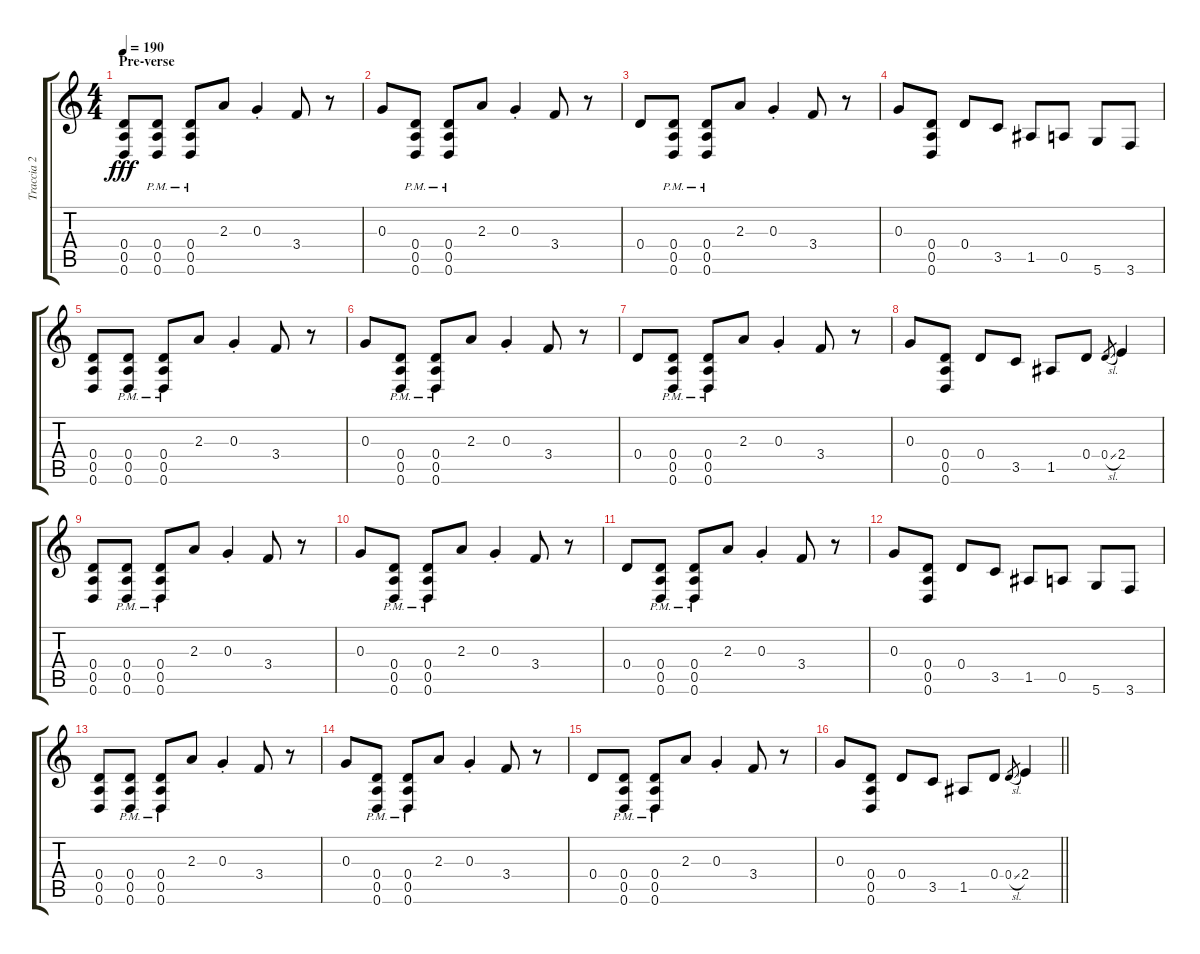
\track ("Traccia 2" "Traccia 2") {instrument overdrivenguitar}
\staff {score tabs}
\tuning (E4 B3 G3 D3 A2 D2) {hide}
\ts (4 4)
\section ("" "Pre-verse")
\tempo 190
\clef g2
\ks c
(0.4 0.5 0.6).8{dy fff} (0.4{pm} 0.5{pm} 0.6{pm}).8 (0.4{pm} 0.5{pm} 0.6{pm}).8 2.3.8 0.3{st}.4 3.4.8 r.8 |
0.3.8 (0.4{pm} 0.5{pm} 0.6{pm}).8 (0.4{pm} 0.5{pm} 0.6{pm}).8 2.3.8 0.3{st}.4 3.4.8 r.8 |
0.4.8 (0.4{pm} 0.5{pm} 0.6{pm}).8 (0.4{pm} 0.5{pm} 0.6{pm}).8 2.3.8 0.3{st}.4 3.4.8 r.8 |
0.3.8 (0.4 0.5 0.6).8 0.4.8 3.5.8 1.5.8 0.5.8 5.6.8 3.6.8 |
(0.4 0.5 0.6).8 (0.4{pm} 0.5{pm} 0.6{pm}).8 (0.4{pm} 0.5{pm} 0.6{pm}).8 2.3.8 0.3{st}.4 3.4.8 r.8 |
0.3.8 (0.4{pm} 0.5{pm} 0.6{pm}).8 (0.4{pm} 0.5{pm} 0.6{pm}).8 2.3.8 0.3{st}.4 3.4.8 r.8 |
0.4.8 (0.4{pm} 0.5{pm} 0.6{pm}).8 (0.4{pm} 0.5{pm} 0.6{pm}).8 2.3.8 0.3{st}.4 3.4.8 r.8 |
0.3.8 (0.4 0.5 0.6).8 0.4.8 3.5.8 1.5.8 0.4.8 0.4{sl}.8{gr} 2.4.4 |
(0.4 0.5 0.6).8 (0.4{pm} 0.5{pm} 0.6{pm}).8 (0.4{pm} 0.5{pm} 0.6{pm}).8 2.3.8 0.3{st}.4 3.4.8 r.8 |
0.3.8 (0.4{pm} 0.5{pm} 0.6{pm}).8 (0.4{pm} 0.5{pm} 0.6{pm}).8 2.3.8 0.3{st}.4 3.4.8 r.8 |
0.4.8 (0.4{pm} 0.5{pm} 0.6{pm}).8 (0.4{pm} 0.5{pm} 0.6{pm}).8 2.3.8 0.3{st}.4 3.4.8 r.8 |
0.3.8 (0.4 0.5 0.6).8 0.4.8 3.5.8 1.5.8 0.5.8 5.6.8 3.6.8 |
(0.4 0.5 0.6).8 (0.4{pm} 0.5{pm} 0.6{pm}).8 (0.4{pm} 0.5{pm} 0.6{pm}).8 2.3.8 0.3{st}.4 3.4.8 r.8 |
0.3.8 (0.4{pm} 0.5{pm} 0.6{pm}).8 (0.4{pm} 0.5{pm} 0.6{pm}).8 2.3.8 0.3{st}.4 3.4.8 r.8 |
0.4.8 (0.4{pm} 0.5{pm} 0.6{pm}).8 (0.4{pm} 0.5{pm} 0.6{pm}).8 2.3.8 0.3{st}.4 3.4.8 r.8 |
\barLineRight lightlight
0.3.8 (0.4 0.5 0.6).8 0.4.8 3.5.8 1.5.8 0.4.8 0.4{sl}.8{gr} 2.4.4
